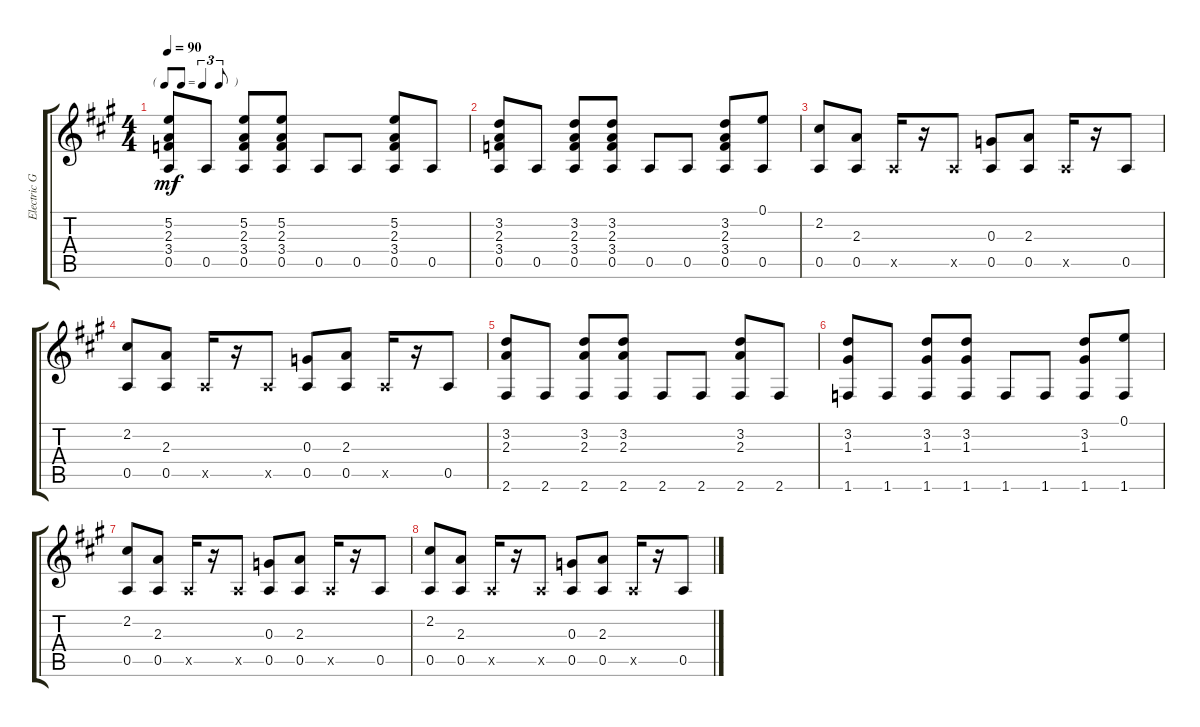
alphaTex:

\track ("Electric Guitar" "Electric G") {instrument electricguitarclean}
\staff {score tabs}
\tuning (E4 B3 G3 D3 A2 E2) {hide}
\ts (4 4)
\tf triplet8th
\tempo 90
\clef g2
\ks a
(5.2 2.3 3.4 0.5).8{dy mf instrument electricguitarclean} 0.5.8 (5.2 2.3 3.4 0.5).8 (5.2 2.3 3.4 0.5).8 0.5.8 0.5.8 (5.2 2.3 3.4 0.5).8 0.5.8 |
(3.2 2.3 3.4 0.5).8 0.5.8 (3.2 2.3 3.4 0.5).8 (3.2 2.3 3.4 0.5).8 0.5.8 0.5.8 (3.2 2.3 3.4 0.5).8 (0.1 0.5).8 |
(2.2 0.5).8 (2.3 0.5).8 0.5{x}.16 r.16 0.5{x}.8 (0.3 0.5).8 (2.3 0.5).8 0.5{x}.16 r.16 0.5.8 |
(2.2 0.5).8 (2.3 0.5).8 0.5{x}.16 r.16 0.5{x}.8 (0.3 0.5).8 (2.3 0.5).8 0.5{x}.16 r.16 0.5.8 |
(3.2 2.3 2.6).8 2.6.8 (3.2 2.3 2.6).8 (3.2 2.3 2.6).8 2.6.8 2.6.8 (3.2 2.3 2.6).8 2.6.8 |
(3.2 1.3 1.6).8 1.6.8 (3.2 1.3 1.6).8 (3.2 1.3 1.6).8 1.6.8 1.6.8 (3.2 1.3 1.6).8 (0.1 1.6).8 |
(2.2 0.5).8 (2.3 0.5).8 0.5{x}.16 r.16 0.5{x}.8 (0.3 0.5).8 (2.3 0.5).8 0.5{x}.16 r.16 0.5.8 |
(2.2 0.5).8 (2.3 0.5).8 0.5{x}.16 r.16 0.5{x}.8 (0.3 0.5).8 (2.3 0.5).8 0.5{x}.16 r.16 0.5.8
